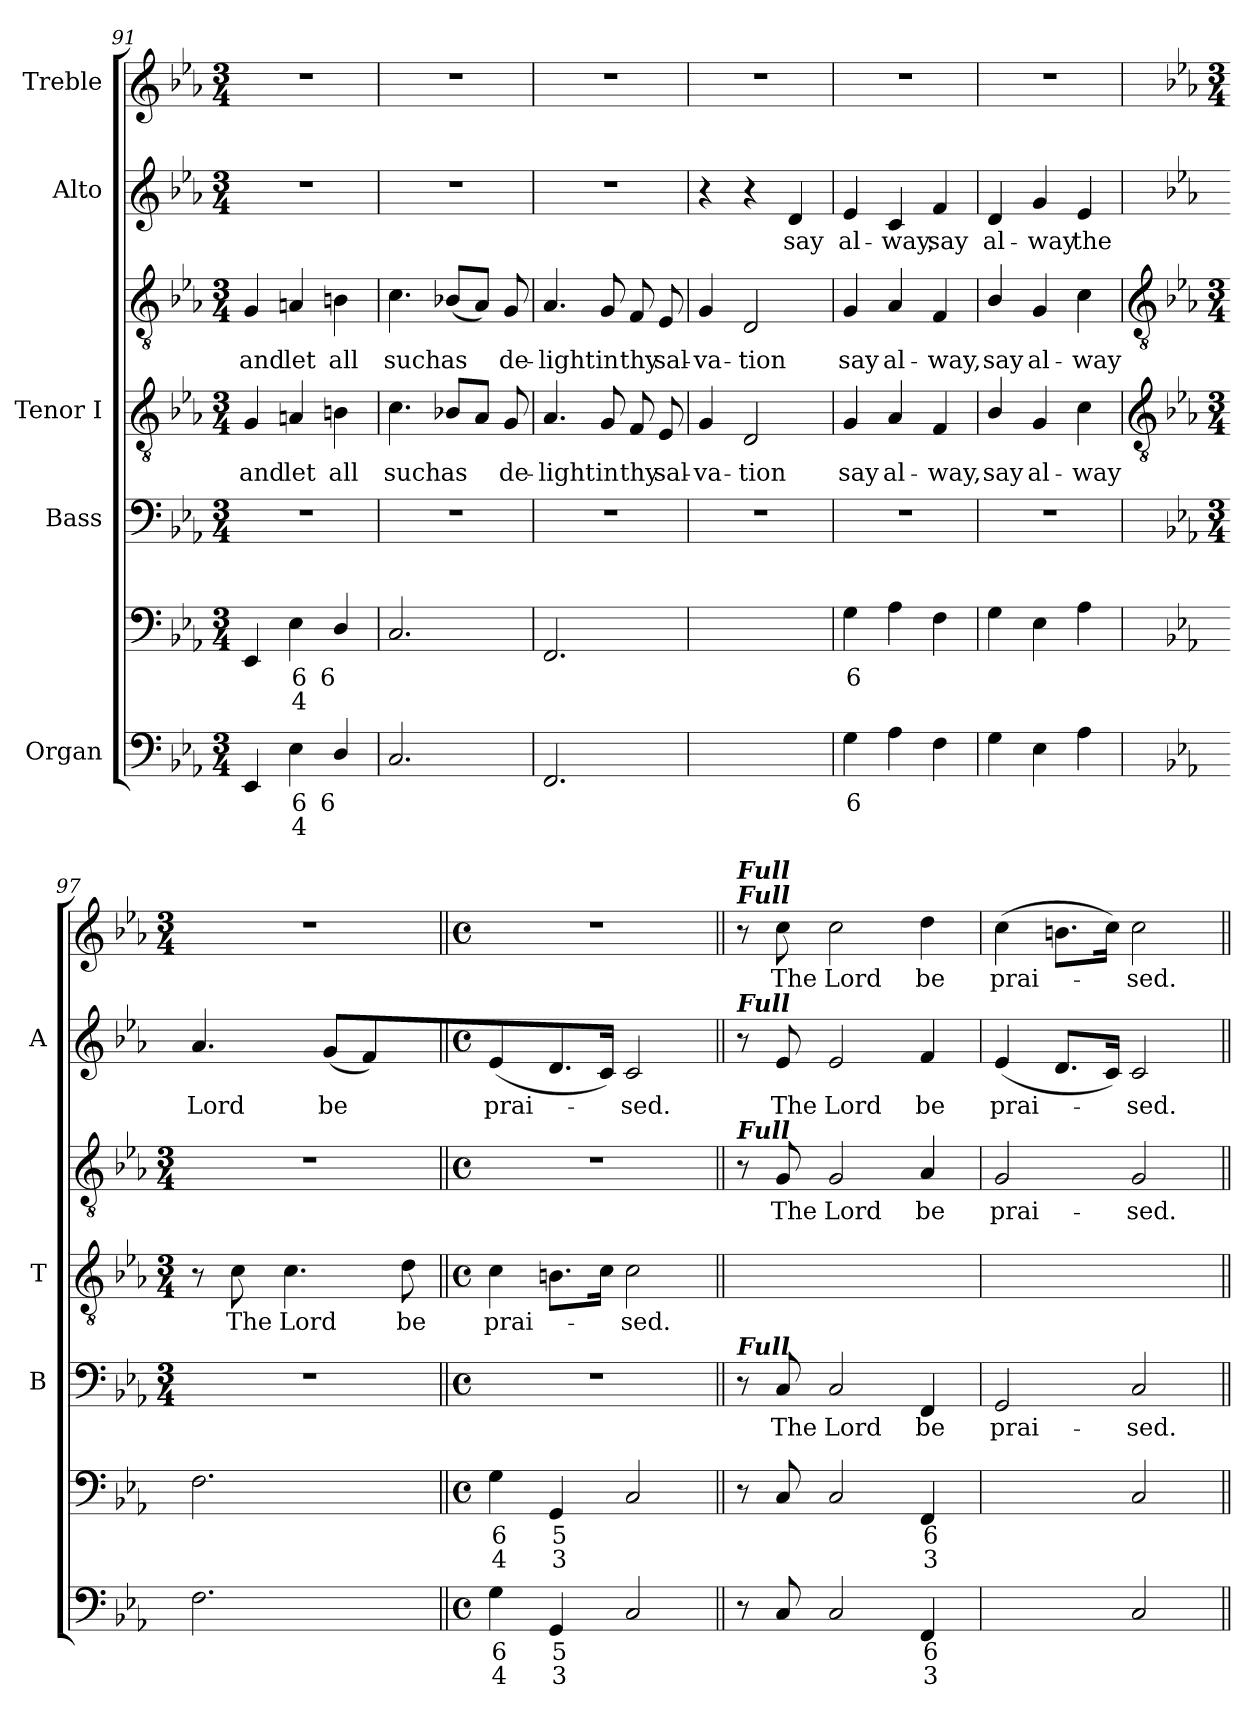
**kern	**text	**text	**kern	**text	**text	**kern	**text	**kern	**text	**kern	**text	**kern	**text	**kern	**text
*part5	*part5	*part5	*part5	*part5	*part5	*part4	*part4	*part3	*part3	*part3	*part3	*part2	*part2	*part1	*part1
*staff7	*staff7	*staff7	*staff6	*staff6	*staff6	*staff5	*staff5	*staff4	*staff4	*staff3	*staff3	*staff2	*staff2	*staff1	*staff1
*I"Organ	*	*	*	*	*	*I"Bass	*	*I"Tenor I	*	*	*	*I"Alto	*	*I"Treble	*
*	*	*	*	*	*	*I'B	*	*I'T	*	*	*	*I'A	*	*	*
*clefF4	*	*	*clefF4	*	*	*clefF4	*	*clefGv2	*	*clefGv2	*	*clefG2	*	*clefG2	*
*k[b-e-a-]	*	*	*k[b-e-a-]	*	*	*k[b-e-a-]	*	*k[b-e-a-]	*	*k[b-e-a-]	*	*k[b-e-a-]	*	*k[b-e-a-]	*
*E-:	*	*	*E-:	*	*	*E-:	*	*E-:	*	*E-:	*	*E-:	*	*E-:	*
*M3/4	*	*	*M3/4	*	*	*M3/4	*	*M3/4	*	*M3/4	*	*M3/4	*	*M3/4	*
=91	=91	=91	=91	=91	=91	=91	=91	=91	=91	=91	=91	=91	=91	=91	=91
!	!	!	!	!	!	!	!	!	!LO:LY:b	!	!LO:LY:b	!LO:N:vis=1	!	!	!
4EE-	.	.	4EE-	.	.	2.r	.	4G	and	4G	and	2.r	.	2.r	.
!	!LO:LY:b	!LO:LY:b	!	!LO:LY:b	!LO:LY:b	!	!	!	!LO:LY:b	!	!LO:LY:b	!	!	!	!
4E-	6	4	4E-	6	4	.	.	4An	let	4An	let	.	.	.	.
!	!LO:LY:b	!	!	!LO:LY:b	!	!	!	!	!LO:LY:b	!	!LO:LY:b	!	!	!	!
4D/	6	.	4D/	6	.	.	.	4Bn	all	4Bn	all	.	.	.	.
=92	=92	=92	=92	=92	=92	=92	=92	=92	=92	=92	=92	=92	=92	=92	=92
!	!	!	!	!	!	!	!	!	!LO:LY:b	!	!LO:LY:b	!LO:N:vis=1	!	!	!
2.C	.	.	2.C	.	.	2.r	.	4.c	such	4.c	such	2.r	.	2.r	.
!	!	!	!	!	!	!	!	!	!LO:LY:b	!	!LO:LY:b	!	!	!	!
.	.	.	.	.	.	.	.	8B-XL	as	(<8B-XL	as	.	.	.	.
.	.	.	.	.	.	.	.	8A-J	.	8A-J)	.	.	.	.	.
!	!	!	!	!	!	!	!	!	!LO:LY:b	!	!LO:LY:b	!	!	!	!
.	.	.	.	.	.	.	.	8G	de-	8G	de-	.	.	.	.
=93	=93	=93	=93	=93	=93	=93	=93	=93	=93	=93	=93	=93	=93	=93	=93
!	!	!	!	!	!	!	!	!	!LO:LY:b	!	!LO:LY:b	!LO:N:vis=1	!	!	!
2.FF	.	.	2.FF	.	.	2.r	.	4.A-	-light	4.A-	-light	2.r	.	2.r	.
!	!	!	!	!	!	!	!	!	!LO:LY:b	!	!LO:LY:b	!	!	!	!
.	.	.	.	.	.	.	.	8G	in	8G	in	.	.	.	.
!	!	!	!	!	!	!	!	!	!LO:LY:b	!	!LO:LY:b	!	!	!	!
.	.	.	.	.	.	.	.	8F	thy	8F	thy	.	.	.	.
!	!	!	!	!	!	!	!	!	!LO:LY:b	!	!LO:LY:b	!	!	!	!
.	.	.	.	.	.	.	.	8E-	sal-	8E-	sal-	.	.	.	.
=94	=94	=94	=94	=94	=94	=94	=94	=94	=94	=94	=94	=94	=94	=94	=94
!	!LO:LY:b	!LO:LY:b	!	!LO:LY:b	!LO:LY:b	!	!	!	!LO:LY:b	!	!LO:LY:b	!	!	!	!
[4GGyy	6	4	[4GGyy	6	4	2.r	.	4G	-va-	4G	-va-	4r	.	2.r	.
!	!LO:LY:b	!LO:LY:b	!	!LO:LY:b	!LO:LY:b	!	!	!	!LO:LY:b	!	!LO:LY:b	!	!	!	!
2GGyy]	5	3	2GGyy]	5	3	.	.	2D	-tion	2D	-tion	4r	.	.	.
!	!	!	!	!	!	!	!	!	!	!	!	!	!LO:LY:b	!	!
.	.	.	.	.	.	.	.	.	.	.	.	4d	say	.	.
=95	=95	=95	=95	=95	=95	=95	=95	=95	=95	=95	=95	=95	=95	=95	=95
!	!LO:LY:b	!	!	!LO:LY:b	!	!	!	!	!LO:LY:b	!	!LO:LY:b	!	!LO:LY:b	!	!
4G	6	.	4G	6	.	2.r	.	4G	say	4G	say	4e-	al-	2.r	.
!	!	!	!	!	!	!	!	!	!LO:LY:b	!	!LO:LY:b	!	!LO:LY:b	!	!
4A-	.	.	4A-	.	.	.	.	4A-	al-	4A-	al-	4c	-way,	.	.
!	!	!	!	!	!	!	!	!	!LO:LY:b	!	!LO:LY:b	!	!LO:LY:b	!	!
4F	.	.	4F	.	.	.	.	4F	-way,	4F	-way,	4f	say	.	.
=96	=96	=96	=96	=96	=96	=96	=96	=96	=96	=96	=96	=96	=96	=96	=96
!	!	!	!	!	!	!	!	!	!LO:LY:b	!	!LO:LY:b	!	!LO:LY:b	!	!
4G	.	.	4G	.	.	2.r	.	4B-/	say	4B-/	say	4d	al-	2.r	.
!	!	!	!	!	!	!	!	!	!LO:LY:b	!	!LO:LY:b	!	!LO:LY:b	!	!
4E-	.	.	4E-	.	.	.	.	4G	al-	4G	al-	4g	-way	.	.
!	!	!	!	!	!	!	!	!	!LO:LY:b	!	!LO:LY:b	!	!LO:LY:b	!	!
4A-	.	.	4A-	.	.	.	.	4c	-way	4c	-way	4e-	the	.	.
!!LO:LB:g=z
=97	=97	=97	=97	=97	=97	=97	=97	=97	=97	=97	=97	=97	=97	=97	=97
*	*	*	*	*	*	*	*	*clefGv2	*	*clefGv2	*	*	*	*	*
*	*	*	*	*	*	*k[b-e-a-]	*	*k[b-e-a-]	*	*k[b-e-a-]	*	*	*	*k[b-e-a-]	*
*	*	*	*	*	*	*E-:	*	*E-:	*	*E-:	*	*	*	*E-:	*
*	*	*	*	*	*	*M3/4	*	*M3/4	*	*M3/4	*	*	*	*M3/4	*
!	!	!	!	!	!	!LO:N:vis=1	!	!	!	!LO:N:vis=1	!	!	!LO:LY:b	!LO:N:vis=1	!
2.F	.	.	2.F	.	.	2.r	.	8r	.	2.r	.	4.a-	Lord	2.r	.
!	!	!	!	!	!	!	!	!	!LO:LY:b	!	!	!	!	!	!
.	.	.	.	.	.	.	.	8c	The	.	.	.	.	.	.
!	!	!	!	!	!	!	!	!	!LO:LY:b	!	!	!	!	!	!
.	.	.	.	.	.	.	.	4.c	Lord	.	.	.	.	.	.
!	!	!	!	!	!	!	!	!	!	!	!	!	!LO:LY:b	!	!
.	.	.	.	.	.	.	.	.	.	.	.	(<8gL	be	.	.
.	.	.	.	.	.	.	.	.	.	.	.	4f)	.	.	.
!	!	!	!	!	!	!	!	!	!LO:LY:b	!	!	!	!	!	!
.	.	.	.	.	.	.	.	8d	be	.	.	.	.	.	.
=98||	=98||	=98||	=98||	=98||	=98||	=98||	=98||	=98||	=98||	=98||	=98||	=98||	=98||	=98||	=98||
*M4/4	*	*	*M4/4	*	*	*M4/4	*	*M4/4	*	*M4/4	*	*M4/4	*	*M4/4	*
*met(c)	*	*	*met(c)	*	*	*met(c)	*	*met(c)	*	*met(c)	*	*met(c)	*	*met(c)	*
!	!LO:LY:b	!LO:LY:b	!	!LO:LY:b	!LO:LY:b	!	!	!	!LO:LY:b	!	!	!	!LO:LY:b	!	!
4G	6	4	4G	6	4	1r	.	4c	prai-	1r	.	(<4e-	prai-	1r	.
!	!LO:LY:b	!LO:LY:b	!	!LO:LY:b	!LO:LY:b	!	!	!	!	!	!	!	!	!	!
4GG	5	3	4GG	5	3	.	.	8.BnL	.	.	.	8.d	.	.	.
.	.	.	.	.	.	.	.	16cJ	.	.	.	16cJ)	.	.	.
!	!	!	!	!	!	!	!	!	!LO:LY:b	!	!	!	!LO:LY:b	!	!
2C	.	.	2C	.	.	.	.	2c	sed.	.	.	2c	sed.	.	.
=99||	=99||	=99||	=99||	=99||	=99||	=99||	=99||	=99||	=99||	=99||	=99||	=99||	=99||	=99||	=99||
!	!	!	!	!	!	!	!	!	!	!	!	!	!	!LO:TX:a:Bi:t=Full	!
!	!	!	!	!	!	!	!	!	!	!	!	!	!	!LO:TX:a:Bi:t=Full	!
!	!	!	!	!	!	!	!	!	!	!	!	!LO:TX:a:Bi:t=Full	!	!	!
!	!	!	!	!	!	!	!	!	!	!LO:TX:a:Bi:t=Full	!	!	!	!	!
!	!	!	!	!	!	!LO:TX:a:Bi:t=Full	!	!	!	!	!	!	!	!	!
8r	.	.	8r	.	.	8r	.	1ryy	.	8r	.	8r	.	8r	.
!	!	!	!	!	!	!	!LO:LY:b	!	!	!	!LO:LY:b	!	!LO:LY:b	!	!LO:LY:b
8C	.	.	8C	.	.	8C	The	.	.	8G	The	8e-	The	8cc	The
!	!	!	!	!	!	!	!LO:LY:b	!	!	!	!LO:LY:b	!	!LO:LY:b	!	!LO:LY:b
2C	.	.	2C	.	.	2C	Lord	.	.	2G	Lord	2e-	Lord	2cc	Lord
!	!LO:LY:b	!LO:LY:b	!	!LO:LY:b	!LO:LY:b	!	!LO:LY:b	!	!	!	!LO:LY:b	!	!LO:LY:b	!	!LO:LY:b
4FF	6	3	4FF	6	3	4FF	be	.	.	4A-	be	4f	be	4dd	be
=100	=100	=100	=100	=100	=100	=100	=100	=100	=100	=100	=100	=100	=100	=100	=100
!	!LO:LY:b	!LO:LY:b	!	!LO:LY:b	!LO:LY:b	!	!LO:LY:b	!	!	!	!LO:LY:b	!	!LO:LY:b	!	!LO:LY:b
[4GGyy	6	4	[4GGyy	6	4	2GG	prai-	1ryy	.	2G	prai-	(<4e-	prai-	(>4cc	prai-
!	!LO:LY:b	!LO:LY:b	!	!LO:LY:b	!LO:LY:b	!	!	!	!	!	!	!	!	!	!
4GGyy]	5	3	4GGyy]	5	3	.	.	.	.	.	.	8.dL	.	8.bnL	.
.	.	.	.	.	.	.	.	.	.	.	.	16cJ)	.	16ccJ)	.
!	!	!	!	!	!	!	!LO:LY:b	!	!	!	!LO:LY:b	!	!LO:LY:b	!	!LO:LY:b
2C	.	.	2C	.	.	2C	-sed.	.	.	2G	-sed.	2c	-sed.	2cc	-sed.
=||	=||	=||	=||	=||	=||	=||	=||	=||	=||	=||	=||	=||	=||	=||	=||
*-	*-	*-	*-	*-	*-	*-	*-	*-	*-	*-	*-	*-	*-	*-	*-
